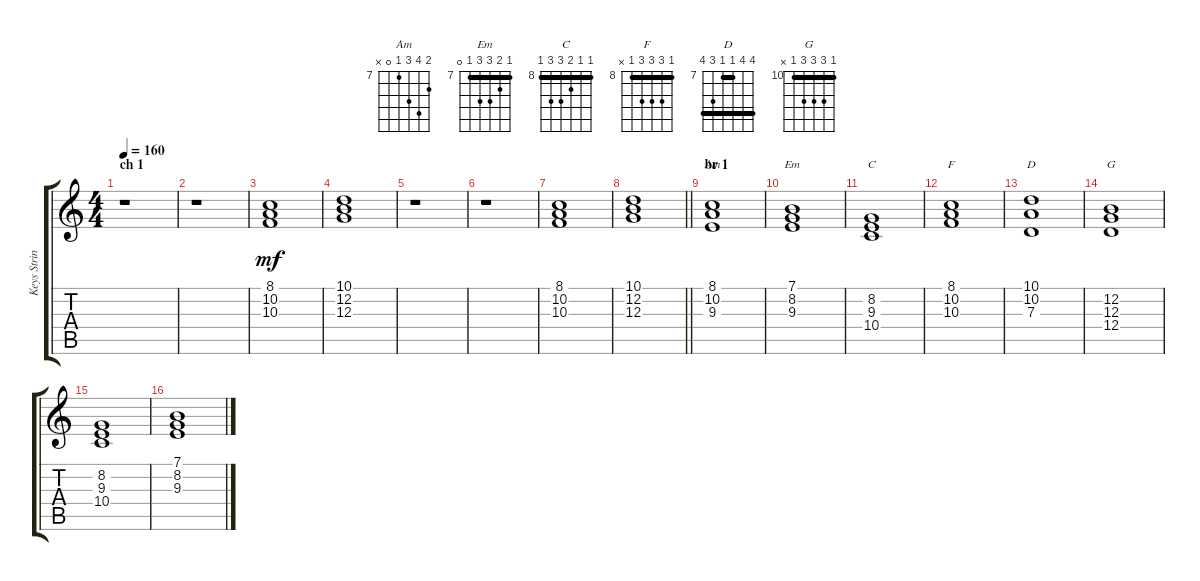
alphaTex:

\track ("Keys Strings 1" "Keys Strin") {instrument synthstrings1}
\staff {score tabs}
\tuning (E4 B3 G3 D3 A2 E2) {hide}
\chord ("Am" 8 10 9 7 0 x) {firstfret 7}
\chord ("Em" 7 8 9 9 7 0) {firstfret 7 barre 7}
\chord ("C" 8 8 9 10 10 8) {firstfret 8 barre 8}
\chord ("F" 8 10 10 10 8 x) {firstfret 8 barre 8}
\chord ("D" 10 10 7 7 9 10) {firstfret 7 barre (7 10)}
\chord ("G" 10 12 12 12 10 x) {firstfret 10 barre 10}
\ts (4 4)
\section ("" "ch 1")
\tempo 160
\clef g2
\ks c
r.1{dy mf} |
r.1 |
(8.1 10.2 10.3).1 |
(10.1 12.2 12.3).1 |
r.1 |
r.1 |
(8.1 10.2 10.3).1 |
\barLineRight lightlight
(10.1 12.2 12.3).1 |
\section ("" "br 1")
(8.1 10.2 9.3).1{ch "Am"} |
(7.1 8.2 9.3).1{ch "Em"} |
(8.2 9.3 10.4).1{ch "C"} |
(8.1 10.2 10.3).1{ch "F"} |
(10.1 10.2 7.3).1{ch "D"} |
(12.2 12.3 12.4).1{ch "G"} |
(8.2 9.3 10.4).1 |
(7.1 8.2 9.3).1
